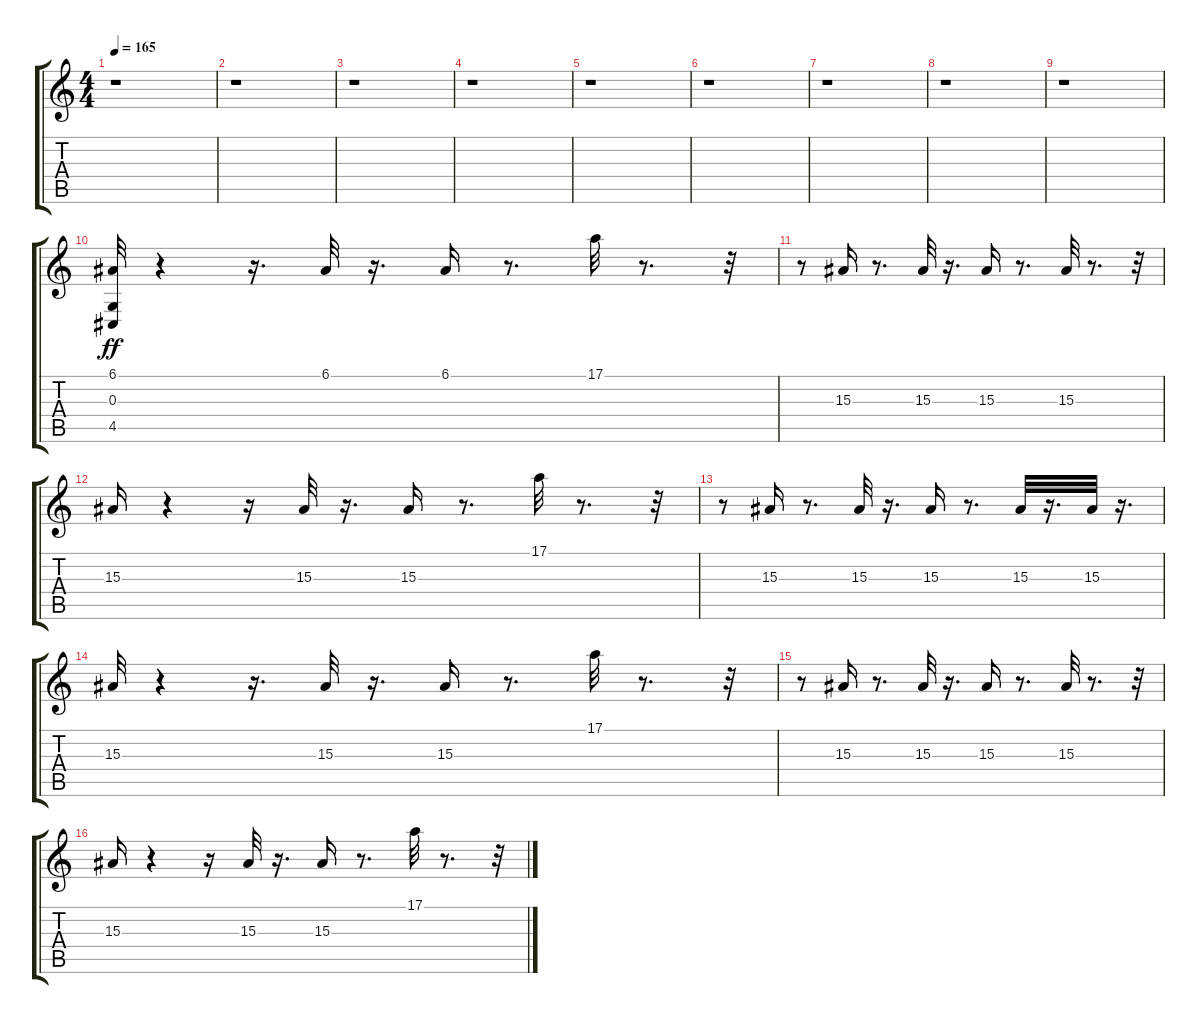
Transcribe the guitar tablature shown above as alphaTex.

\track (" " " ") {instrument acousticgrandpiano}
\staff {score tabs}
\tuning (E4 B3 G3 D3 A2 E2) {hide}
\ts (4 4)
\tempo 165
\clef g2
\ks c
r.1{dy ff} |
r.1 |
r.1 |
r.1 |
r.1 |
r.1 |
r.1 |
r.1 |
r.1 |
(6.1 0.3 4.5).32 r.4 r.16{d} 6.1.32 r.16{d} 6.1.16 r.8{d} 17.1.32 r.8{d} r.32 |
r.8 15.3.16 r.8{d} 15.3.32 r.16{d} 15.3.16 r.8{d} 15.3.32 r.8{d} r.32 |
15.3.16 r.4 r.16 15.3.32 r.16{d} 15.3.16 r.8{d} 17.1.32 r.8{d} r.32 |
r.8 15.3.16 r.8{d} 15.3.32 r.16{d} 15.3.16 r.8{d} 15.3.32 r.16{d} 15.3.32 r.16{d} |
15.3.32 r.4 r.16{d} 15.3.32 r.16{d} 15.3.16 r.8{d} 17.1.32 r.8{d} r.32 |
r.8 15.3.16 r.8{d} 15.3.32 r.16{d} 15.3.16 r.8{d} 15.3.32 r.8{d} r.32 |
15.3.16 r.4 r.16 15.3.32 r.16{d} 15.3.16 r.8{d} 17.1.32 r.8{d} r.32
